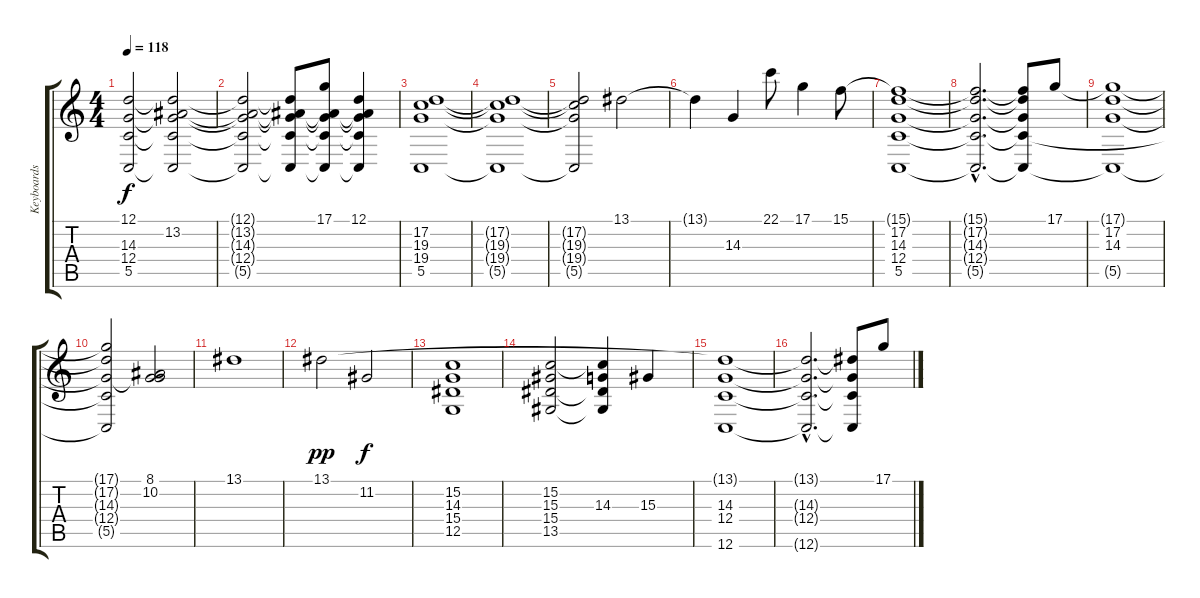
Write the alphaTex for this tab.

\track ("Keyboards II" "Keyboards ") {instrument stringensemble2}
\staff {score tabs}
\tuning (D4 A3 F3 C3 G2 C2) {hide}
\ts (4 4)
\tempo 118
\clef g2
\ks c
(12.1 14.3 12.4 5.5).2{dy f} (12.1{t} 13.2 14.3{t} 12.4{t} 5.5{t}).2 |
(12.1{t} 13.2{t} 14.3{t} 12.4{t} 5.5{t}).2 (12.1{t} 13.2{t} 14.3{t} 12.4{t} 5.5{t}).8 (17.1 13.2{t} 14.3{t} 12.4{t} 5.5{t}).8 (12.1 13.2{t} 14.3{t} 12.4{t} 5.5{t}).4 |
(17.2 19.3 19.4 5.5).1 |
(17.2{t} 19.3{t} 19.4{t} 5.5{t}).1 |
(17.2{t} 19.3{t} 19.4{t} 5.5{t}).2 13.1.2 |
13.1{t}.4 14.3.4 22.1.8 17.1.4 15.1.8 |
(15.1{t} 17.2 14.3 12.4 5.5).1 |
(15.1{hac t} 17.2{hac t} 14.3{hac t} 12.4{hac t} 5.5{hac t}).2{d} (15.1{t} 17.2{t} 14.3{t} 12.4{t} 5.5{t}).8 17.1.8 |
(17.1{t} 17.2 14.3 5.5{t}).1 |
(17.1{t} 17.2{t} 14.3{t} 12.4{t} 5.5{t}).2 (8.1 10.2 14.3{t}).2 |
13.1.1 |
13.1.2{dy pp} 11.2.2{dy f} |
(15.2 14.3 15.4 12.5).1 |
(15.2 15.3 15.4 13.5).2 (15.2{t} 14.3 15.4{t} 13.5{t}).4 15.3.4 |
(13.1{t} 14.3 12.4 12.6).1 |
(13.1{hac t} 14.3{hac t} 12.4{hac t} 12.6{hac t}).2{d} (13.1{t} 14.3{t} 12.4{t} 12.6{t}).8 17.1.8
